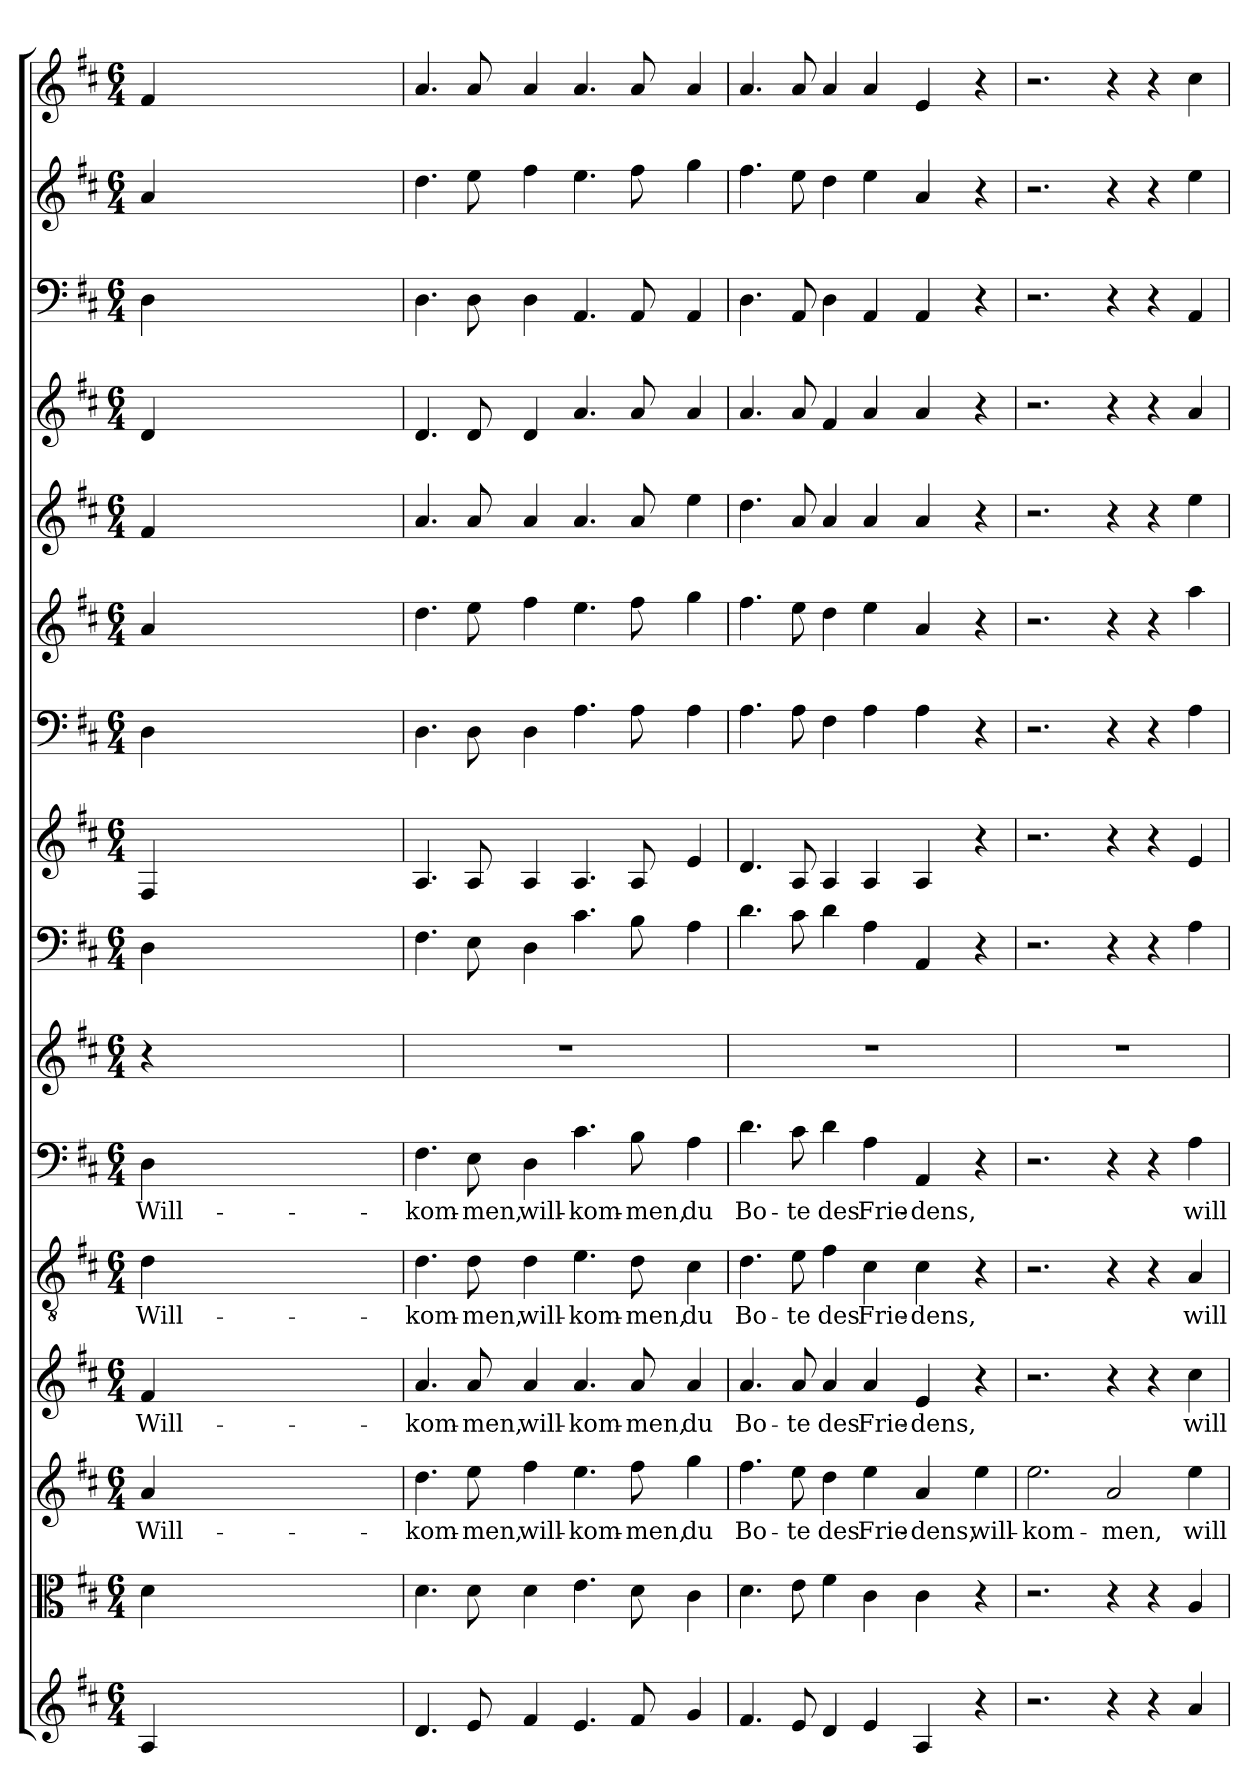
**kern	**kern	**kern	**text	**kern	**text	**kern	**text	**kern	**text	**kern	**kern	**kern	**kern	**kern	**kern	**kern	**kern	**kern	**kern
*part16	*part15	*part14	*part14	*part13	*part13	*part12	*part12	*part11	*part11	*part10	*part9	*part8	*part7	*part6	*part5	*part4	*part3	*part2	*part1
*staff16	*staff15	*staff14	*staff14	*staff13	*staff13	*staff12	*staff12	*staff11	*staff11	*staff10	*staff9	*staff8	*staff7	*staff6	*staff5	*staff4	*staff3	*staff2	*staff1
*clefG2	*clefC3	*clefG2	*	*clefG2	*	*clefGv2	*	*clefF4	*	*clefG2	*clefF4	*clefG2	*clefF4	*clefG2	*clefG2	*clefG2	*clefF4	*clefG2	*clefG2
*k[f#c#]	*k[f#c#]	*k[f#c#]	*	*k[f#c#]	*	*k[f#c#]	*	*k[f#c#]	*	*k[f#c#]	*k[f#c#]	*k[f#c#]	*k[f#c#]	*k[f#c#]	*k[f#c#]	*k[f#c#]	*k[f#c#]	*k[f#c#]	*k[f#c#]
*D:	*D:	*D:	*	*D:	*	*D:	*	*D:	*	*D:	*D:	*D:	*D:	*D:	*D:	*D:	*D:	*D:	*D:
*M6/4	*M6/4	*M6/4	*	*M6/4	*	*M6/4	*	*M6/4	*	*M6/4	*M6/4	*M6/4	*M6/4	*M6/4	*M6/4	*M6/4	*M6/4	*M6/4	*M6/4
=	=	=	=	=	=	=	=	=	=	=	=	=	=	=	=	=	=	=	=
4A/	4d\	4a/	Will-	4f#/	Will-	4d\	Will-	4D\	Will-	4r	4D\	4F#/	4D\	4a/	4f#/	4d/	4D\	4a/	4f#/
2ryy	2ryy	2ryy	.	2ryy	.	2ryy	.	2ryy	.	2ryy	2ryy	2ryy	2ryy	2ryy	2ryy	2ryy	2ryy	2ryy	2ryy
8ryy	8ryy	8ryy	.	8ryy	.	8ryy	.	8ryy	.	8ryy	8ryy	8ryy	8ryy	8ryy	8ryy	8ryy	8ryy	8ryy	8ryy
8ryy	8ryy	8ryy	.	8ryy	.	8ryy	.	8ryy	.	8ryy	8ryy	8ryy	8ryy	8ryy	8ryy	8ryy	8ryy	8ryy	8ryy
8ryy	8ryy	8ryy	.	8ryy	.	8ryy	.	8ryy	.	8ryy	8ryy	8ryy	8ryy	8ryy	8ryy	8ryy	8ryy	8ryy	8ryy
8ryy	8ryy	8ryy	.	8ryy	.	8ryy	.	8ryy	.	8ryy	8ryy	8ryy	8ryy	8ryy	8ryy	8ryy	8ryy	8ryy	8ryy
8ryy	8ryy	8ryy	.	8ryy	.	8ryy	.	8ryy	.	8ryy	8ryy	8ryy	8ryy	8ryy	8ryy	8ryy	8ryy	8ryy	8ryy
8ryy	8ryy	8ryy	.	8ryy	.	8ryy	.	8ryy	.	8ryy	8ryy	8ryy	8ryy	8ryy	8ryy	8ryy	8ryy	8ryy	8ryy
=1	=1	=1	=1	=1	=1	=1	=1	=1	=1	=1	=1	=1	=1	=1	=1	=1	=1	=1	=1
4.d/	4.d\	4.dd\	-kom-	4.a/	-kom-	4.d\	-kom-	4.F#\	-kom-	1.r	4.F#\	4.A/	4.D\	4.dd\	4.a/	4.d/	4.D\	4.dd\	4.a/
8e/	8d\	8ee\	-men,	8a/	-men,	8d\	-men,	8E\	-men,	.	8E\	8A/	8D\	8ee\	8a/	8d/	8D\	8ee\	8a/
4f#/	4d\	4ff#\	will-	4a/	will-	4d\	will-	4D\	will-	.	4D\	4A/	4D\	4ff#\	4a/	4d/	4D\	4ff#\	4a/
4.e/	4.e\	4.ee\	-kom-	4.a/	-kom-	4.e\	-kom-	4.c#\	-kom-	.	4.c#\	4.A/	4.A\	4.ee\	4.a/	4.a/	4.AA/	4.ee\	4.a/
8f#/	8d\	8ff#\	-men,	8a/	-men,	8d\	-men,	8B\	-men,	.	8B\	8A/	8A\	8ff#\	8a/	8a/	8AA/	8ff#\	8a/
4g/	4c#\	4gg\	du	4a/	du	4c#\	du	4A\	du	.	4A\	4e/	4A\	4gg\	4ee\	4a/	4AA/	4gg\	4a/
=2	=2	=2	=2	=2	=2	=2	=2	=2	=2	=2	=2	=2	=2	=2	=2	=2	=2	=2	=2
4.f#/	4.d\	4.ff#\	Bo-	4.a/	Bo-	4.d\	Bo-	4.d\	Bo-	1.r	4.d\	4.d/	4.A\	4.ff#\	4.dd\	4.a/	4.D\	4.ff#\	4.a/
8e/	8e\	8ee\	-te	8a/	-te	8e\	-te	8c#\	-te	.	8c#\	8A/	8A\	8ee\	8a/	8a/	8AA/	8ee\	8a/
4d/	4f#\	4dd\	des	4a/	des	4f#\	des	4d\	des	.	4d\	4A/	4F#\	4dd\	4a/	4f#/	4D\	4dd\	4a/
4e/	4c#\	4ee\	Frie-	4a/	Frie-	4c#\	Frie-	4A\	Frie-	.	4A\	4A/	4A\	4ee\	4a/	4a/	4AA/	4ee\	4a/
4A/	4c#\	4a/	-dens,	4e/	-dens,	4c#\	-dens,	4AA/	-dens,	.	4AA/	4A/	4A\	4a/	4a/	4a/	4AA/	4a/	4e/
4r	4r	4ee\	will-	4r	.	4r	.	4r	.	.	4r	4r	4r	4r	4r	4r	4r	4r	4r
=3	=3	=3	=3	=3	=3	=3	=3	=3	=3	=3	=3	=3	=3	=3	=3	=3	=3	=3	=3
2.r	2.r	2.ee\	-kom-	2.r	.	2.r	.	2.r	.	1.r	2.r	2.r	2.r	2.r	2.r	2.r	2.r	2.r	2.r
4r	4r	2a/	-men,	4r	.	4r	.	4r	.	.	4r	4r	4r	4r	4r	4r	4r	4r	4r
4r	4r	.	.	4r	.	4r	.	4r	.	.	4r	4r	4r	4r	4r	4r	4r	4r	4r
4a/	4A/	4ee\	will-	4cc#\	will-	4A/	will-	4A\	will-	.	4A\	4e/	4A\	4aa\	4ee\	4a/	4AA/	4ee\	4cc#\
=	=	=	=	=	=	=	=	=	=	=	=	=	=	=	=	=	=	=	=
*-	*-	*-	*-	*-	*-	*-	*-	*-	*-	*-	*-	*-	*-	*-	*-	*-	*-	*-	*-
